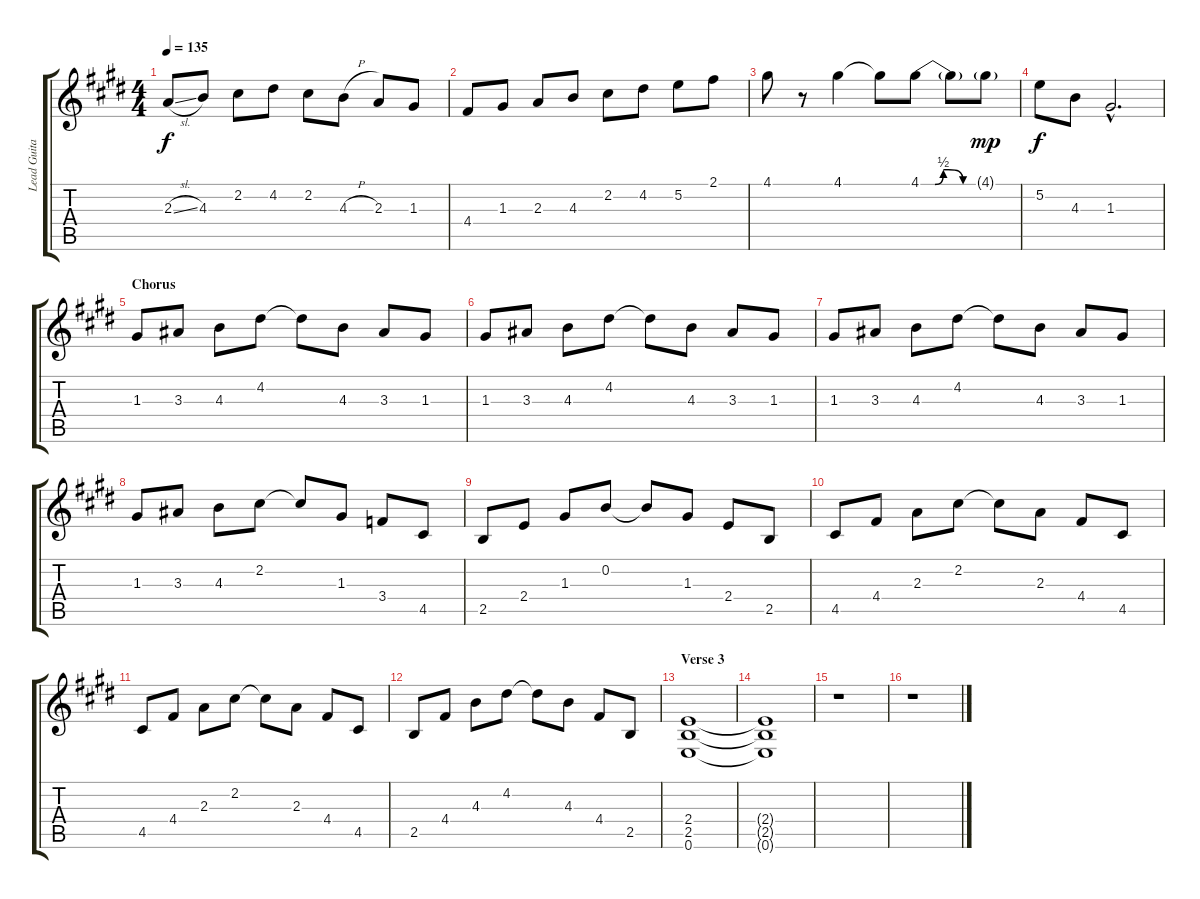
\track ("Lead Guitar 2" "Lead Guita") {instrument overdrivenguitar}
\staff {score tabs}
\tuning (E4 B3 G3 D3 A2 E2) {hide}
\ts (4 4)
\tempo 135
\clef g2
\ks e
2.3{sl}.8{dy f} 4.3.8 2.2.8 4.2.8 2.2.8 4.3{h}.8 2.3.8 1.3.8 |
4.4.8 1.3.8 2.3.8 4.3.8 2.2.8 4.2.8 5.2.8 2.1.8 |
4.1.8 r.8 4.1.4 4.1{t}.8 4.1{be (custom 0 0 15 0 24 2 30 2 45 0 60 0)}.8 4.1{t}.8 4.1{g}.8{dy mp} |
5.2.8{dy f} 4.3.8 1.3{hac}.2{d} |
\section ("" "Chorus")
1.3.8{volume 10} 3.3.8 4.3.8 4.2.8 4.2{t}.8 4.3.8 3.3.8 1.3.8 |
1.3.8{volume 10} 3.3.8 4.3.8 4.2.8 4.2{t}.8 4.3.8 3.3.8 1.3.8 |
1.3.8{volume 10} 3.3.8 4.3.8 4.2.8 4.2{t}.8 4.3.8 3.3.8 1.3.8 |
1.3.8{volume 11} 3.3.8 4.3.8 2.2.8 2.2{t}.8 1.3.8 3.4.8 4.5.8 |
2.5.8{volume 12} 2.4.8 1.3.8 0.2.8 0.2{t}.8 1.3.8 2.4.8 2.5.8 |
4.5.8 4.4.8 2.3.8 2.2.8 2.2{t}.8 2.3.8 4.4.8 4.5.8 |
4.5.8{volume 13} 4.4.8 2.3.8 2.2.8 2.2{t}.8 2.3.8 4.4.8 4.5.8 |
2.5.8{volume 13} 4.4.8 4.3.8 4.2.8 4.2{t}.8 4.3.8 4.4.8 2.5.8 |
\section ("" "Verse 3")
(2.4 2.5 0.6).1 |
(2.4{t} 2.5{t} 0.6{t}).1 |
r.1 |
r.1
